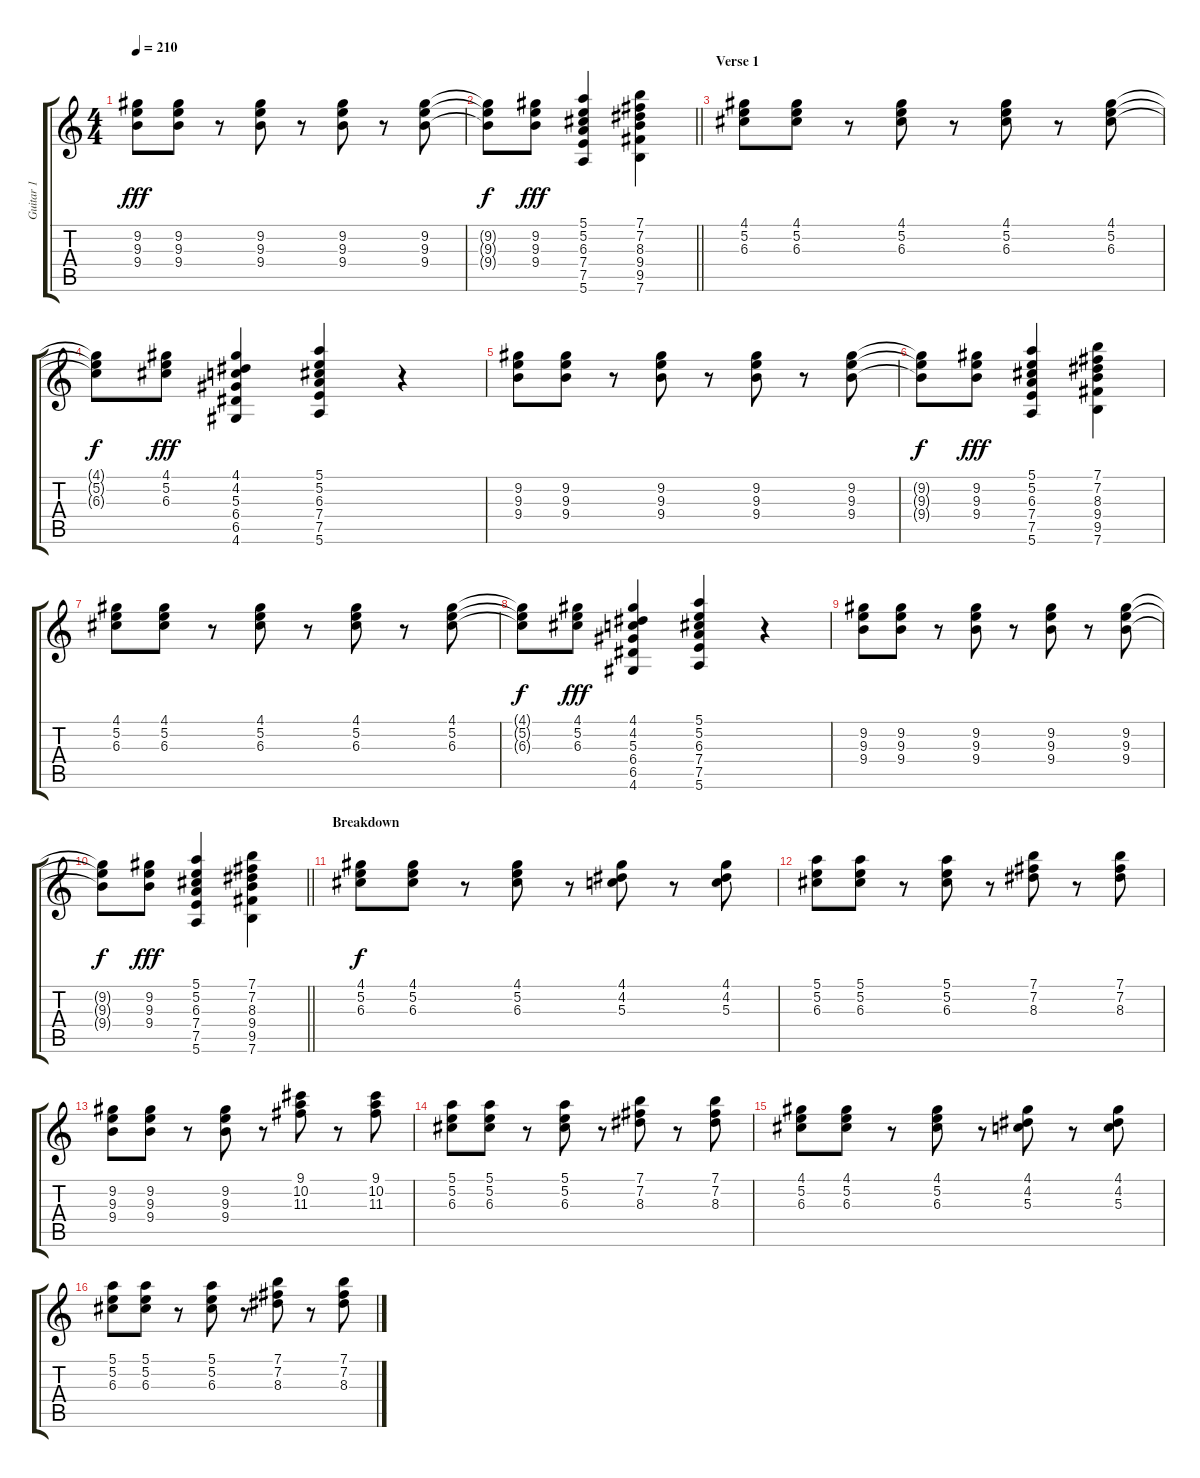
\track ("Guitar 1" "Guitar 1") {instrument acousticguitarnylon}
\staff {score tabs}
\tuning (E4 B3 G3 D3 A2 E2) {hide}
\ts (4 4)
\tempo 210
\clef g2
\ks c
(9.2 9.3 9.4).8{dy fff} (9.2 9.3 9.4).8 r.8 (9.2 9.3 9.4).8 r.8 (9.2 9.3 9.4).8 r.8 (9.2 9.3 9.4).8 |
\barLineRight lightlight
(9.2{t} 9.3{t} 9.4{t}).8{dy f} (9.2 9.3 9.4).8{dy fff} (5.1 5.2 6.3 7.4 7.5 5.6).4 (7.1 7.2 8.3 9.4 9.5 7.6).4 |
\section ("" "Verse 1")
(4.1 5.2 6.3).8 (4.1 5.2 6.3).8 r.8 (4.1 5.2 6.3).8 r.8 (4.1 5.2 6.3).8 r.8 (4.1 5.2 6.3).8 |
(4.1{t} 5.2{t} 6.3{t}).8{dy f} (4.1 5.2 6.3).8{dy fff} (4.1 4.2 5.3 6.4 6.5 4.6).4 (5.1 5.2 6.3 7.4 7.5 5.6).4 r.4 |
(9.2 9.3 9.4).8 (9.2 9.3 9.4).8 r.8 (9.2 9.3 9.4).8 r.8 (9.2 9.3 9.4).8 r.8 (9.2 9.3 9.4).8 |
(9.2{t} 9.3{t} 9.4{t}).8{dy f} (9.2 9.3 9.4).8{dy fff} (5.1 5.2 6.3 7.4 7.5 5.6).4 (7.1 7.2 8.3 9.4 9.5 7.6).4 |
(4.1 5.2 6.3).8 (4.1 5.2 6.3).8 r.8 (4.1 5.2 6.3).8 r.8 (4.1 5.2 6.3).8 r.8 (4.1 5.2 6.3).8 |
(4.1{t} 5.2{t} 6.3{t}).8{dy f} (4.1 5.2 6.3).8{dy fff} (4.1 4.2 5.3 6.4 6.5 4.6).4 (5.1 5.2 6.3 7.4 7.5 5.6).4 r.4 |
(9.2 9.3 9.4).8 (9.2 9.3 9.4).8 r.8 (9.2 9.3 9.4).8 r.8 (9.2 9.3 9.4).8 r.8 (9.2 9.3 9.4).8 |
\barLineRight lightlight
(9.2{t} 9.3{t} 9.4{t}).8{dy f} (9.2 9.3 9.4).8{dy fff} (5.1 5.2 6.3 7.4 7.5 5.6).4 (7.1 7.2 8.3 9.4 9.5 7.6).4 |
\section ("" "Breakdown")
(4.1 5.2 6.3).8{dy f} (4.1 5.2 6.3).8 r.8 (4.1 5.2 6.3).8 r.8 (4.1 4.2 5.3).8 r.8 (4.1 4.2 5.3).8 |
(5.1 5.2 6.3).8 (5.1 5.2 6.3).8 r.8 (5.1 5.2 6.3).8 r.8 (7.1 7.2 8.3).8 r.8 (7.1 7.2 8.3).8 |
(9.2 9.3 9.4).8 (9.2 9.3 9.4).8 r.8 (9.2 9.3 9.4).8 r.8 (9.1 10.2 11.3).8 r.8 (9.1 10.2 11.3).8 |
(5.1 5.2 6.3).8 (5.1 5.2 6.3).8 r.8 (5.1 5.2 6.3).8 r.8 (7.1 7.2 8.3).8 r.8 (7.1 7.2 8.3).8 |
(4.1 5.2 6.3).8 (4.1 5.2 6.3).8 r.8 (4.1 5.2 6.3).8 r.8 (4.1 4.2 5.3).8 r.8 (4.1 4.2 5.3).8 |
(5.1 5.2 6.3).8 (5.1 5.2 6.3).8 r.8 (5.1 5.2 6.3).8 r.8 (7.1 7.2 8.3).8 r.8 (7.1 7.2 8.3).8
